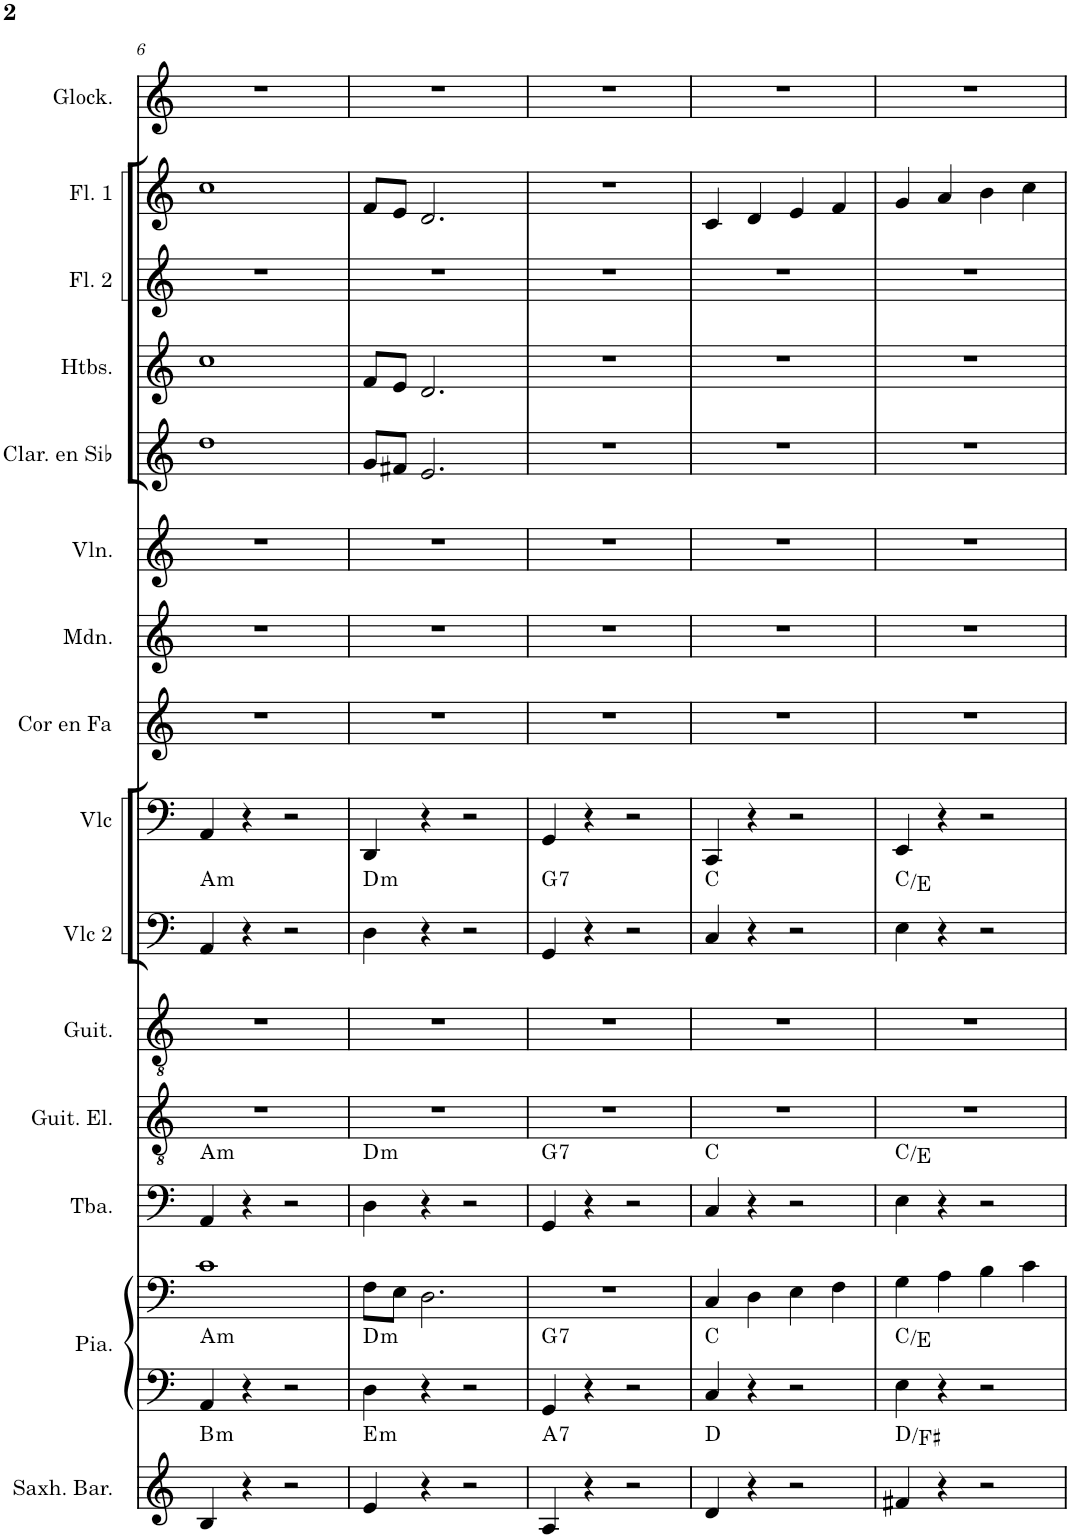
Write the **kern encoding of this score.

**kern	**harte	**kern	**kern	**harte	**kern	**harte	**kern	**kern	**kern	**harte	**kern	**kern	**kern	**kern	**kern	**kern	**kern	**kern	**kern
*part15	*part15	*part14	*part14	*part14	*part13	*part13	*part12	*part11	*part10	*part10	*part9	*part8	*part7	*part6	*part5	*part4	*part3	*part2	*part1
*staff16	*	*staff15	*staff14	*	*staff13	*	*staff12	*staff11	*staff10	*	*staff9	*staff8	*staff7	*staff6	*staff5	*staff4	*staff3	*staff2	*staff1
*I"Saxhorn baryton	*	*I"Piano	*	*	*I"Tuba	*	*I"Guitare électrique	*I"Guitare acoustique	*I"Violoncelle 2	*	*I"Violoncelle	*I"Cor en Fa	*I"Mandoline	*I"Violon	*I"Clarinette en Sib	*I"Hautbois	*I"Flûte 2	*I"Flûte 1	*I"Glockenspiel
*I'Saxh. Bar.	*	*I'Pia.	*	*	*I'Tba.	*	*I'Guit. El.	*I'Guit.	*I'Vlc 2	*	*I'Vlc	*I'Cor en Fa	*I'Mdn.	*I'Vln.	*I'Clar. en Sib	*I'Htbs.	*I'Fl. 2	*I'Fl. 1	*I'Glock.
!!LO:PB:g=z
*clefG2	*	*clefF4	*clefF4	*	*clefF4	*	*clefGv2	*clefGv2	*clefF4	*	*clefF4	*clefG2	*clefG2	*clefG2	*clefG2	*clefG2	*clefG2	*clefG2	*clefG2
*Trd4c7	*	*	*	*	*	*	*	*	*	*	*	*Trd4c7	*	*	*Trd1c2	*	*	*	*Trd-14c-24
*k[]	*	*k[]	*k[]	*	*k[]	*	*k[]	*k[]	*k[]	*	*k[]	*k[]	*k[]	*k[]	*k[]	*k[]	*k[]	*k[]	*k[]
*M4/4	*	*M4/4	*M4/4	*	*M4/4	*	*M4/4	*M4/4	*M4/4	*	*M4/4	*M4/4	*M4/4	*M4/4	*M4/4	*M4/4	*M4/4	*M4/4	*M4/4
=6	=6	=6	=6	=6	=6	=6	=6	=6	=6	=6	=6	=6	=6	=6	=6	=6	=6	=6	=6
!	!LO:H:kt=m	!	!	!LO:H:kt=m	!	!LO:H:kt=m	!	!	!	!LO:H:kt=m	!	!	!	!	!	!	!	!	!
4B/	B:min	4AA/	1c	A:min	4AA/	A:min	1r	1r	4AA/	A:min	4AA/	1r	1r	1r	1dd	1cc	1r	1cc	1r
4r	.	4r	.	.	4r	.	.	.	4r	.	4r	.	.	.	.	.	.	.	.
2r	.	2r	.	.	2r	.	.	.	2r	.	2r	.	.	.	.	.	.	.	.
=7	=7	=7	=7	=7	=7	=7	=7	=7	=7	=7	=7	=7	=7	=7	=7	=7	=7	=7	=7
!	!LO:H:kt=m	!	!	!LO:H:kt=m	!	!LO:H:kt=m	!	!	!	!LO:H:kt=m	!	!	!	!	!	!	!	!	!
4e/	E:min	4D\	8F\L	D:min	4D\	D:min	1r	1r	4D\	D:min	4DD/	1r	1r	1r	8g/L	8f/L	1r	8f/L	1r
.	.	.	8E\J	.	.	.	.	.	.	.	.	.	.	.	8f#X/J	8e/J	.	8e/J	.
4r	.	4r	2.D\	.	4r	.	.	.	4r	.	4r	.	.	.	2.e/	2.d/	.	2.d/	.
2r	.	2r	.	.	2r	.	.	.	2r	.	2r	.	.	.	.	.	.	.	.
=8	=8	=8	=8	=8	=8	=8	=8	=8	=8	=8	=8	=8	=8	=8	=8	=8	=8	=8	=8
!	!LO:H:kt=7	!	!	!LO:H:kt=7	!	!LO:H:kt=7	!	!	!	!LO:H:kt=7	!	!	!	!	!	!	!	!	!
4A/	A:7	4GG/	1r	G:7	4GG/	G:7	1r	1r	4GG/	G:7	4GG/	1r	1r	1r	1r	1r	1r	1r	1r
4r	.	4r	.	.	4r	.	.	.	4r	.	4r	.	.	.	.	.	.	.	.
2r	.	2r	.	.	2r	.	.	.	2r	.	2r	.	.	.	.	.	.	.	.
=9	=9	=9	=9	=9	=9	=9	=9	=9	=9	=9	=9	=9	=9	=9	=9	=9	=9	=9	=9
4d/	D:maj	4C/	4C/	C:maj	4C/	C:maj	1r	1r	4C/	C:maj	4CC/	1r	1r	1r	1r	1r	1r	4c/	1r
4r	.	4r	4D\	.	4r	.	.	.	4r	.	4r	.	.	.	.	.	.	4d/	.
2r	.	2r	4E\	.	2r	.	.	.	2r	.	2r	.	.	.	.	.	.	4e/	.
.	.	.	4F\	.	.	.	.	.	.	.	.	.	.	.	.	.	.	4f/	.
=10	=10	=10	=10	=10	=10	=10	=10	=10	=10	=10	=10	=10	=10	=10	=10	=10	=10	=10	=10
4f#X/	D:maj/3	4E\	4G\	C:maj/3	4E\	C:maj/3	1r	1r	4E\	C:maj/3	4EE/	1r	1r	1r	1r	1r	1r	4g/	1r
4r	.	4r	4A\	.	4r	.	.	.	4r	.	4r	.	.	.	.	.	.	4a/	.
2r	.	2r	4B\	.	2r	.	.	.	2r	.	2r	.	.	.	.	.	.	4b\	.
.	.	.	4c\	.	.	.	.	.	.	.	.	.	.	.	.	.	.	4cc\	.
=	=	=	=	=	=	=	=	=	=	=	=	=	=	=	=	=	=	=	=
*-	*-	*-	*-	*-	*-	*-	*-	*-	*-	*-	*-	*-	*-	*-	*-	*-	*-	*-	*-
